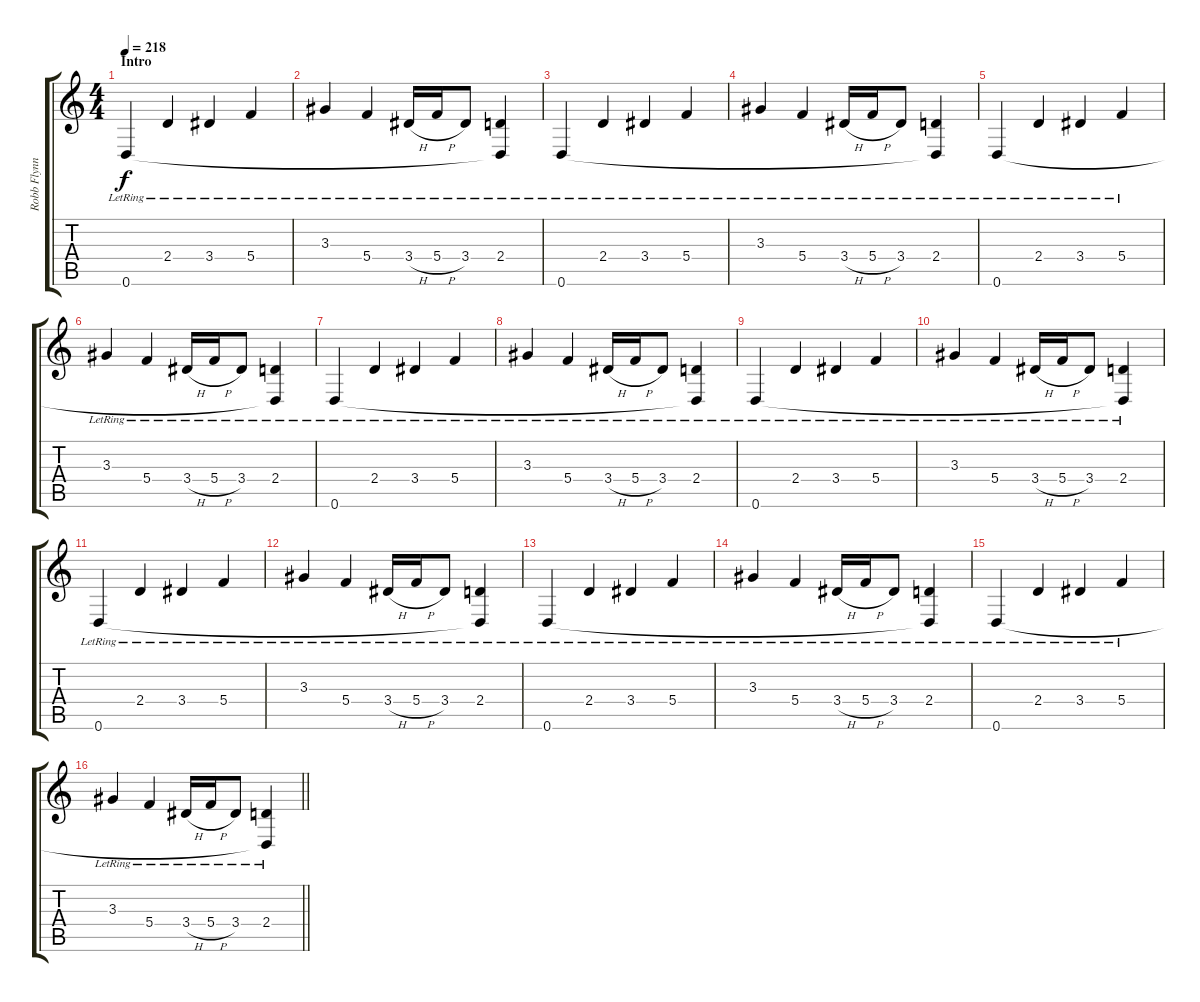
\track ("Robb Flynn" "Robb Flynn") {instrument distortionguitar}
\staff {score tabs}
\tuning (D4 A3 F3 C3 G2 D2) {hide}
\ts (4 4)
\section ("" "Intro")
\tempo 218
\clef g2
\ks c
0.6{lr}.4{dy f instrument electricguitarclean} 2.4{lr}.4 3.4{lr}.4 5.4{lr}.4 |
3.3{lr}.4 5.4{lr}.4 3.4{h lr}.16 5.4{h lr}.16 3.4{lr}.8 (2.4{lr} 0.6{t}).4 |
0.6{lr}.4 2.4{lr}.4 3.4{lr}.4 5.4{lr}.4 |
3.3{lr}.4 5.4{lr}.4 3.4{h lr}.16 5.4{h lr}.16 3.4{lr}.8 (2.4{lr} 0.6{t}).4 |
0.6{lr}.4 2.4{lr}.4 3.4{lr}.4 5.4{lr}.4 |
3.3{lr}.4 5.4{lr}.4 3.4{h lr}.16 5.4{h lr}.16 3.4{lr}.8 (2.4{lr} 0.6{t}).4 |
0.6{lr}.4 2.4{lr}.4 3.4{lr}.4 5.4{lr}.4 |
3.3{lr}.4 5.4{lr}.4 3.4{h lr}.16 5.4{h lr}.16 3.4{lr}.8 (2.4{lr} 0.6{t}).4 |
0.6{lr}.4 2.4{lr}.4 3.4{lr}.4 5.4{lr}.4 |
3.3{lr}.4 5.4{lr}.4 3.4{h lr}.16 5.4{h lr}.16 3.4{lr}.8 (2.4{lr} 0.6{t}).4 |
0.6{lr}.4 2.4{lr}.4 3.4{lr}.4 5.4{lr}.4 |
3.3{lr}.4 5.4{lr}.4 3.4{h lr}.16 5.4{h lr}.16 3.4{lr}.8 (2.4{lr} 0.6{t}).4 |
0.6{lr}.4 2.4{lr}.4 3.4{lr}.4 5.4{lr}.4 |
3.3{lr}.4 5.4{lr}.4 3.4{h lr}.16 5.4{h lr}.16 3.4{lr}.8 (2.4{lr} 0.6{t}).4 |
0.6{lr}.4 2.4{lr}.4 3.4{lr}.4 5.4{lr}.4 |
\barLineRight lightlight
3.3{lr}.4 5.4{lr}.4 3.4{h lr}.16 5.4{h lr}.16 3.4{lr}.8 (2.4{lr} 0.6{t}).4
